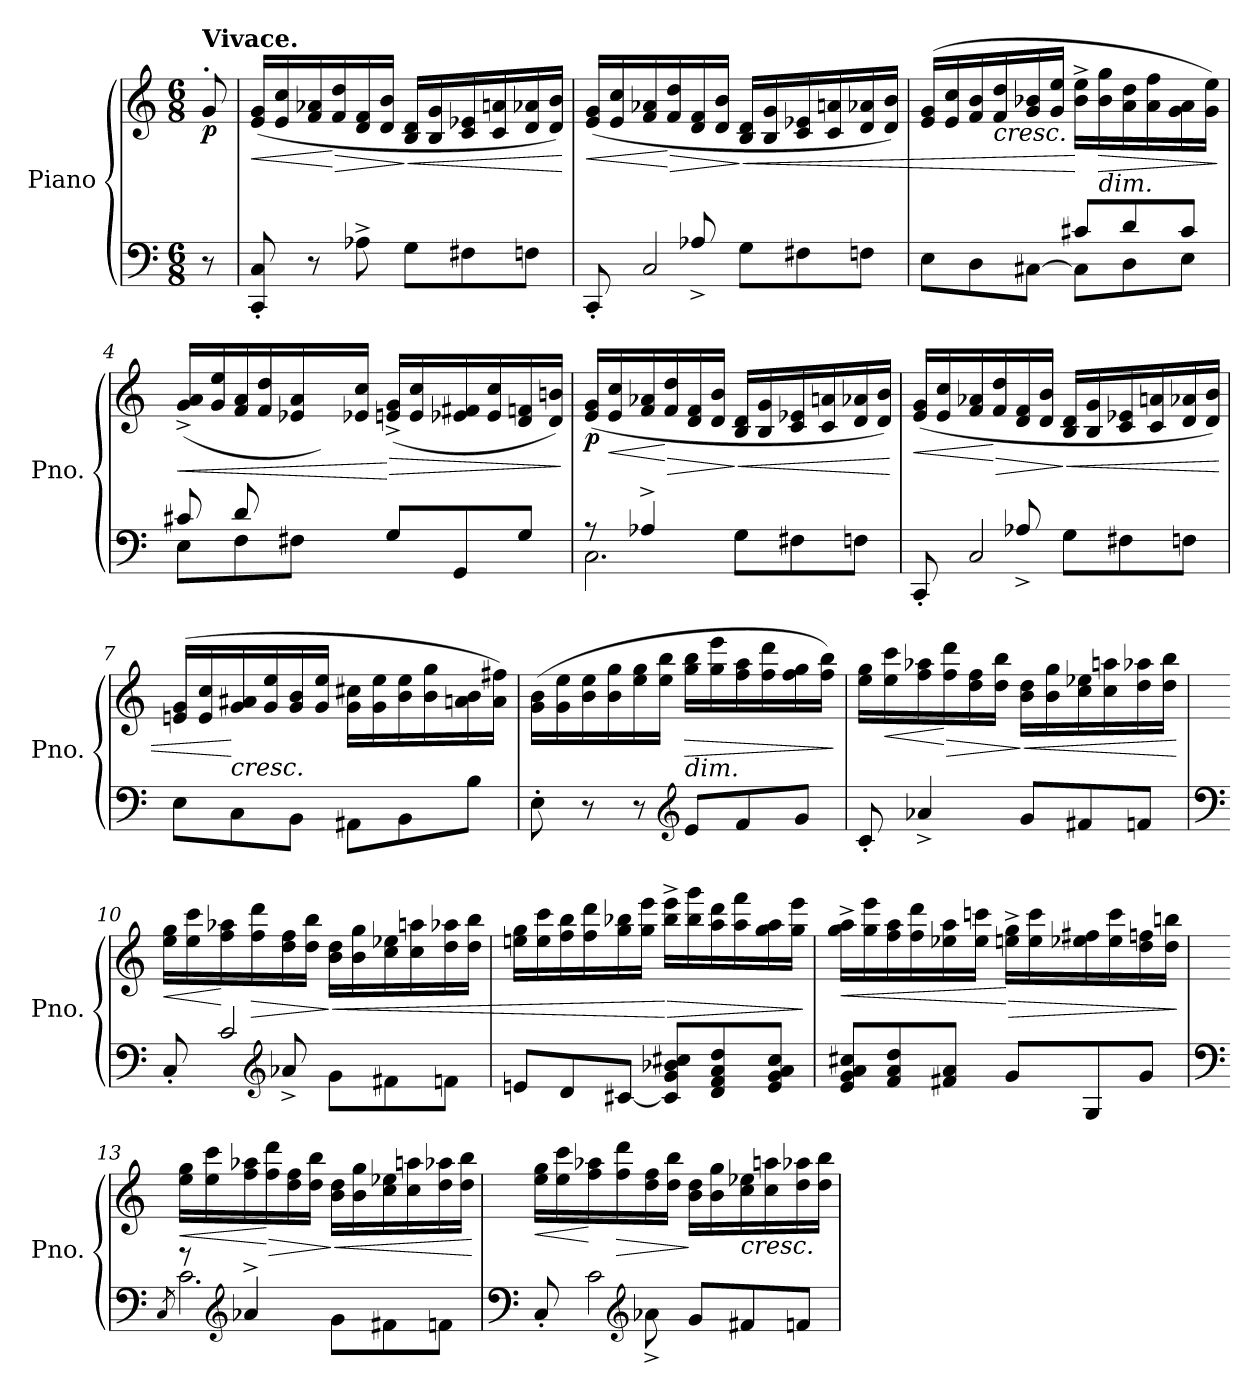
**kern	**kern	**dynam
*part1	*part1	*part1
*staff2	*staff1	*staff1/2
*I"Piano	*	*
*I'Pno.	*	*
*clefF4	*clefG2	*
*k[]	*k[]	*
*M6/8	*M6/8	*
*MM126	*MM126	*
=	=	=
!	!LO:TX:a:B:t=Vivace.	!
!	!LO:TX:a:B:t=.	!
!	!	!LO:DY:b
8r	8g/	p
=1	=1	=1
!	!	!LO:HP:b
8CC/' 8C/'	(>16e/< 16g/<LL	<
.	16e/< 16cc/<	.
8r	16f/< 16a-X/<	.
!	!	!LO:HP:n=1:b
.	16f/< 16dd/<	[ >
8A-X^\	16d/ 16f/	.
.	16d/ 16b/JJ	.
!	!	!LO:HP:n=1:b
8G<\L	16B/ 16d/LL	] <
.	16B/ 16g/	.
8F#X\	16c/ 16e-X/	.
.	16c/ 16an/	.
8Fn<\J	16d/< 16a-X/<	.
.	16d/< 16b/<JJ)	.
.	.	[
=2	=2	=2
*^	*	*
!	!	!	!LO:HP:b
8CC'/	4ryy	(>16e/ 16g/LL	<
.	.	16e/ 16cc/	.
2C/	.	16f/ 16a-X/	.
!	!	!	!LO:HP:n=1:b
.	.	16f/ 16dd/	[ >
.	8A-X^/	16d/ 16f/	.
.	.	16d/ 16b/JJ	.
!	!	!	!LO:HP:n=1:b
.	8G\L	16B/ 16d/LL	] <
.	.	16B/ 16g/	.
.	8F#X\	16c/ 16e-X/	.
.	.	16c/ 16an/	.
8ryy	8Fn<\J	16d/ 16a-X/	.
.	.	16d/ 16b/JJ)	.
=3	=3	=3	=3
8E\L	4.ryy	(16e/ 16g/LL	.
.	.	16e/ 16cc/	.
8D\	.	16f/ 16b/	.
!	!	!LO:TX:b:i:t=cresc.	!
.	.	16f/ 16dd/	.
[8C#X<\J	.	16g/ 16b-X/	.
.	.	16g/ 16ee/JJ	.
8C#\L]	8c#X/L	16b-\^ 16ee\^LL	[
!	!	!LO:TX:b:i:t=dim.	!
!	!	!	!LO:HP:b
.	.	16b-\ 16gg\	>
8D<\	8d/	16a\ 16dd\	.
.	.	16a\ 16ff\	.
8E<\J	8c#/J	16g\ 16a\	.
.	.	16g\ 16ee\JJ)	.
*v	*v	*	*
.	.	]
!!LO:LB:g=z
=4	=4	=4
*^	*	*
!	!	!	!LO:HP:b
*	*	*^	*
8E<\L	(<8c#X/L	(>16g/^> 16a/^>LL	4ryy	<
.	.	16g/ 16ee/	.	.
8F<\	8d/	16f/ 16a/	.	.
.	.	16f/ 16dd/	.	.
8F#X<\J	2ryy	16e-X/ 16a/	8en\J)	.
.	.	16e-X/ 16cc/JJ)	.	.
!	!	!	!	!LO:HP:n=1:b
8G/L	.	(>16en/^> 16g/^>LL	4.ryy	[ >
.	.	16e/ 16cc/	.	.
8GG/	.	16e-X/ 16f#X/	.	.
.	.	16e-/ 16cc/	.	.
8G/J	.	16d/ 16fn/	.	.
.	.	16d/ 16bn/JJ)	.	.
*v	*v	*	*	*
*	*v	*v	*
.	.	]
=5	=5	=5
*^	*	*
!	!	!	!LO:DY:b
8r	2.C\	(>16e/ 16g/LL	p
!	!	!	!LO:HP:b
.	.	16e/ 16cc/	<
4A-X^/	.	16f/ 16a-X/	.
!	!	!	!LO:HP:n=1:b
.	.	16f/ 16dd/	[ >
.	.	16d/ 16f/	.
.	.	16d/ 16b/JJ	.
!	!	!	!LO:HP:n=1:b
8G\L	.	16B/ 16d/LL	] <
.	.	16B/ 16g/	.
8F#X\	.	16c/ 16e-X/	.
.	.	16c/ 16an/	.
8Fn<\J	.	16d/ 16a-X/	.
.	.	16d/ 16b/JJ)	.
*v	*v	*	*
.	.	[
=6	=6	=6
*^	*	*
!	!	!	!LO:HP:b
8CC'/	4ryy	(>16e/ 16g/LL	<
.	.	16e/ 16cc/	.
2C/	.	16f/ 16a-X/	.
!	!	!	!LO:HP:n=1:b
.	.	16f/ 16dd/	[ >
.	8A-X^/	16d/ 16f/	.
.	.	16d/ 16b/JJ	.
!	!	!	!LO:HP:n=1:b
.	8G\L	16B/ 16d/LL	] <
.	.	16B/ 16g/	.
.	8F#X\	16c/ 16e-X/	.
.	.	16c/ 16an/	.
8ryy	8Fn<\J	16d/ 16a-X/	.
.	.	16d/ 16b/JJ)	.
*v	*v	*	*
!!LO:LB:g=z
=7	=7	=7
8E\L	(16en/ 16g/LL	.
.	16e/ 16cc/	.
!	!LO:TX:b:i:t=cresc.	!
8C<\	16g/ 16a#X/	[
.	16g/ 16ee/	.
8BB\J	16g/ 16b/	.
.	16g/ 16ee/JJ	.
8AA#X\L	16g\ 16cc#X\LL	.
.	16g\ 16ee\	.
8BB\	16b\ 16ee\	.
.	16b\ 16gg\	.
8B\J	16an\ 16b\	.
.	16a\ 16ff#X\JJ)	.
=8	=8	=8
8E'\	(16g\ 16b\LL	.
.	16g\ 16ee\	.
8r	16b\ 16ee\	.
.	16b\ 16gg\	.
8r	16ee\ 16gg\	.
.	16ee\ 16bb\JJ	.
*clefG2	*	*
!	!LO:TX:b:i:t=dim.	!
!	!	!LO:HP:b
8e/L	16gg\ 16bb\LL	>
.	16gg\ 16eee\	.
8f/	16ff\ 16aa\	.
.	16ff\ 16ddd\	.
8g/J	16ff\ 16gg\	.
.	16ff\ 16bb\JJ)	.
.	.	]
=9	=9	=9
8c'/	16ee\ 16gg\LL	.
!	!	!LO:HP:b
.	16ee\ 16ccc\	<
4a-X^/	16ff\ 16aa-X\	.
!	!	!LO:HP:n=1:b
.	16ff\ 16ddd\	[ >
.	16dd\ 16ff\	.
.	16dd\ 16bb\JJ	.
!	!	!LO:HP:n=1:b
8g/L	16b\ 16dd\LL	] <
.	16b\ 16gg\	.
8f#X/	16cc\ 16ee-X\	.
.	16cc\ 16aan\	.
8fn/J	16dd\ 16aa-X\	.
.	16dd\ 16bb\JJ	.
.	.	[
!!LO:LB:g=z
=10	=10	=10
*clefF4	*	*
*^	*	*
!	!	!	!LO:HP:b
8C'/	4ryy	16ee\ 16gg\LL	<
.	.	16ee\ 16ccc\	.
2c/	.	16ff\ 16aa-X\	[
!	!	!	!LO:HP:b
.	.	16ff\ 16ddd\	>
*clefG2	*	*	*
.	8a-X^/	16dd\ 16ff\	.
.	.	16dd\ 16bb\JJ	.
!	!	!	!LO:HP:n=1:b
.	8g\L	16b\ 16dd\LL	] <
.	.	16b\ 16gg\	.
.	8f#X\	16cc\ 16ee-X\	.
.	.	16cc\ 16aan\	.
8ryy	8fn\J	16dd\ 16aa-X\	.
.	.	16dd\ 16bb\JJ	.
*v	*v	*	*
=11	=11	=11
8en/L	16een\ 16gg\LL	.
.	16ee\ 16ccc\	.
8d/	16ff\ 16bb\	.
.	16ff\ 16ddd\	.
[8c#X</J	16gg\ 16bb-X\	.
.	16gg\ 16eee\JJ	.
!	!	!LO:HP:n=1:b
8c#/] 8g/ 8b-X/ 8cc#X/L	16bb-\^ 16eee\^LL	[ >
.	16bb-\ 16ggg\	.
8d/ 8f/ 8a/ 8dd/	16aa\ 16ddd\	.
.	16aa\ 16fff\	.
8e/< 8g/< 8a/< 8cc#/<J	16gg\ 16aa\	.
.	16gg\ 16eee\JJ	.
.	.	]
=12	=12	=12
!	!	!LO:HP:b
8e/< 8g/< 8a/< 8cc#X/<L	16gg\^ 16aa\^LL	<
.	16gg\ 16eee\	.
8f/< 8a/< 8dd/<	16ff\ 16aa\	.
.	16ff\ 16ddd\	.
8f#X/<< 8a/<<J	16ee-X\ 16aa\	.
.	16ee-\ 16cccn\JJ	.
!	!	!LO:HP:n=1:b
8g</L	16een\^ 16gg\^LL	[ >
.	16ee\ 16ccc\	.
8G/	16ee-X\ 16ff#X\	.
.	16ee-\ 16ccc\	.
8g/J	16dd\ 16ffn\	.
.	16dd\ 16bbn\JJ	.
.	.	]
!!LO:LB:g=z
=13	=13	=13
*clefF4	*	*
*^	*	*
.	8qC/	.	.
!	!	!	!LO:HP:b
8r	2.c<\	16ee\ 16gg\LL	<
.	.	16ee\ 16ccc\	.
*clefG2	*	*	*
4a-X^/	.	16ff\ 16aa-X\	.
!	!	!	!LO:HP:n=1:b
.	.	16ff\ 16ddd\	[ >
.	.	16dd\ 16ff\	.
.	.	16dd\ 16bb\JJ	.
!	!	!	!LO:HP:n=1:b
8g\L	.	16b\ 16dd\LL	] <
.	.	16b\ 16gg\	.
8f#X\	.	16cc\ 16ee-X\	.
.	.	16cc\ 16aan\	.
8fn\J	.	16dd\ 16aa-X\	.
.	.	16dd\ 16bb\JJ	.
*v	*v	*	*
.	.	[
=14	=14	=14
*clefF4	*	*
*^	*	*
!	!	!	!LO:HP:b
8C'/	4ryy	16ee\ 16gg\LL	<
.	.	16ee\ 16ccc\	.
2c\	.	16ff\ 16aa-X\	[
!	!	!	!LO:HP:b
.	.	16ff\ 16ddd\	>
*clefG2	*	*	*
.	8a-X^>\	16dd\ 16ff\	.
.	.	16dd\ 16bb\JJ	.
.	8g/L	16b\ 16dd\LL	]
.	.	16b\ 16gg\	.
!	!	!LO:TX:b:i:t=cresc.	!
.	8f#X/	16cc\ 16ee-X\	.
.	.	16cc\ 16aan\	.
8ryy	8fn/J	16dd\ 16aa-X\	.
.	.	16dd\ 16bb\JJ	.
*v	*v	*	*
=	=	=
*-	*-	*-
